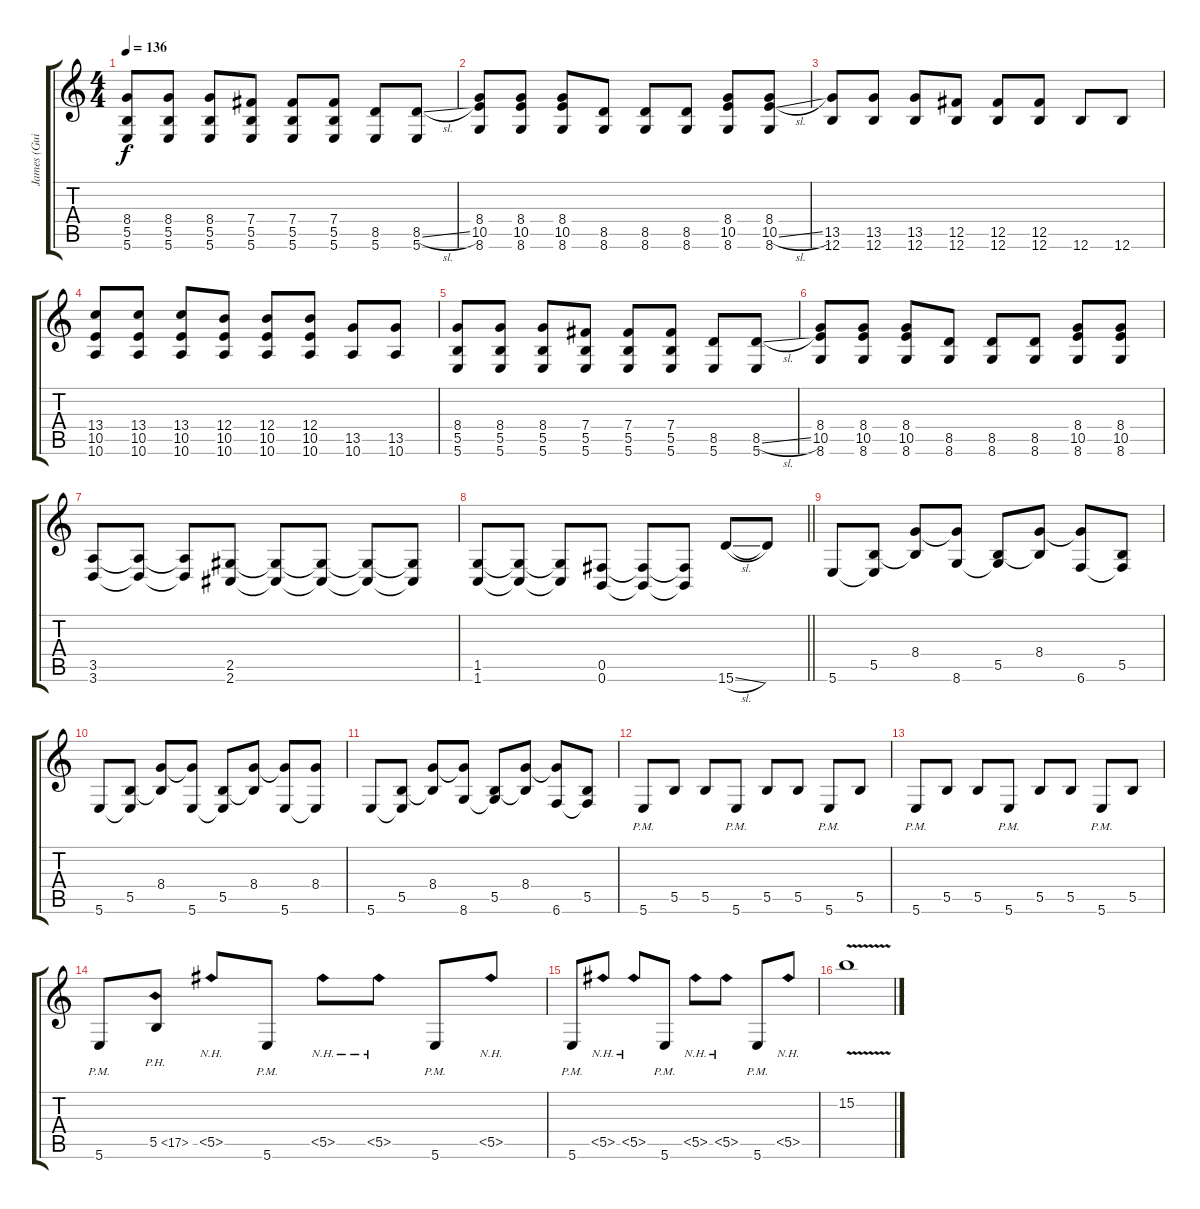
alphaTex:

\track ("James (Guitar #1)" "James (Gui") {instrument distortionguitar}
\staff {score tabs}
\tuning (Db4 Ab3 E3 B2 Gb2 B1) {hide}
\ts (4 4)
\tempo 136
\clef g2
\ks c
(8.4 5.5 5.6).8{dy f} (8.4 5.5 5.6).8 (8.4 5.5 5.6).8 (7.4 5.5 5.6).8 (7.4 5.5 5.6).8 (7.4 5.5 5.6).8 (8.5 5.6).8 (8.5{sl} 5.6).8 |
(8.4 10.5 8.6).8 (8.4 10.5 8.6).8 (8.4 10.5 8.6).8 (8.5 8.6).8 (8.5 8.6).8 (8.5 8.6).8 (8.4 10.5 8.6).8 (8.4 10.5{sl} 8.6).8 |
(13.5 12.6).8 (13.5 12.6).8 (13.5 12.6).8 (12.5 12.6).8 (12.5 12.6).8 (12.5 12.6).8 12.6.8 12.6.8 |
(13.4 10.5 10.6).8 (13.4 10.5 10.6).8 (13.4 10.5 10.6).8 (12.4 10.5 10.6).8 (12.4 10.5 10.6).8 (12.4 10.5 10.6).8 (13.5 10.6).8 (13.5 10.6).8 |
(8.4 5.5 5.6).8 (8.4 5.5 5.6).8 (8.4 5.5 5.6).8 (7.4 5.5 5.6).8 (7.4 5.5 5.6).8 (7.4 5.5 5.6).8 (8.5 5.6).8 (8.5{sl} 5.6).8 |
(8.4 10.5 8.6).8 (8.4 10.5 8.6).8 (8.4 10.5 8.6).8 (8.5 8.6).8 (8.5 8.6).8 (8.5 8.6).8 (8.4 10.5 8.6).8 (8.4 10.5 8.6).8 |
(3.5 3.6).8 (3.5{t} 3.6{t}).8 (3.5{t} 3.6{t}).8 (2.5 2.6).8 (2.5{t} 2.6{t}).8 (2.5{t} 2.6{t}).8 (2.5{t} 2.6{t}).8 (2.5{t} 2.6{t}).8 |
\barLineRight lightlight
(1.5 1.6).8 (1.5{t} 1.6{t}).8 (1.5{t} 1.6{t}).8 (0.5 0.6).8 (0.5{t} 0.6{t}).8 (0.5{t} 0.6{t}).8 15.6{sl}.8 15.6{t}.8 |
5.6.8 (5.5 5.6{t}).8 (8.4 5.5{t}).8 (8.4{t} 8.6).8 (5.5 8.6{t}).8 (8.4 5.5{t}).8 (8.4{t} 6.6).8 (5.5 6.6{t}).8 |
5.6.8 (5.5 5.6{t}).8 (8.4 5.5{t}).8 (8.4{t} 5.6).8 (5.5 5.6{t}).8 (8.4 5.5{t}).8 (8.4{t} 5.6).8 (8.4 5.6{t}).8 |
5.6.8 (5.5 5.6{t}).8 (8.4 5.5{t}).8 (8.4{t} 8.6).8 (5.5 8.6{t}).8 (8.4 5.5{t}).8 (8.4{t} 6.6).8 (5.5 6.6{t}).8 |
5.6{pm}.8 5.5.8 5.5.8 5.6{pm}.8 5.5.8 5.5.8 5.6{pm}.8 5.5.8 |
5.6{pm}.8 5.5.8 5.5.8 5.6{pm}.8 5.5.8 5.5.8 5.6{pm}.8 5.5.8 |
5.6{pm}.8 5.5{ph 12}.8 5.5{nh}.8 5.6{pm}.8 5.5{nh}.8 5.5{nh}.8 5.6{pm}.8 5.5{nh}.8 |
5.6{pm}.8 5.5{nh}.8 5.5{nh}.8 5.6{pm}.8 5.5{nh}.8 5.5{nh}.8 5.6{pm}.8 5.5{nh}.8 |
15.2{v}.1
